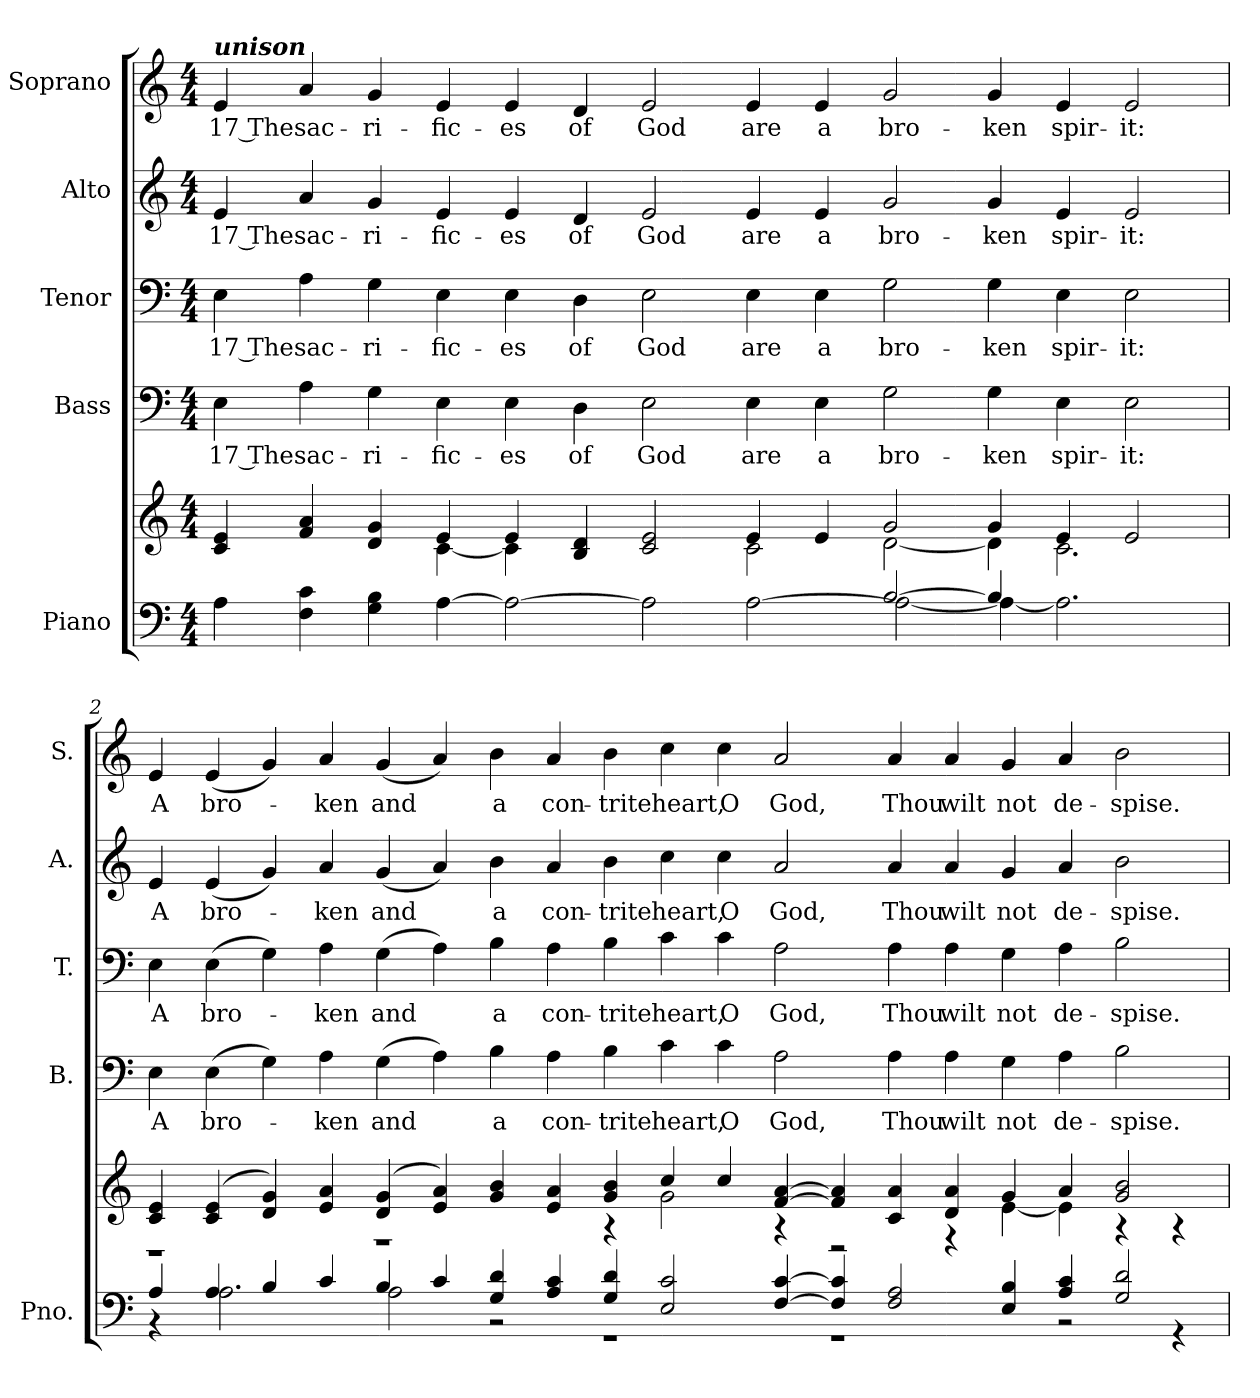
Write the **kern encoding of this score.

**kern	**kern	**kern	**text	**kern	**text	**kern	**text	**kern	**text
*part5	*part5	*part4	*part4	*part3	*part3	*part2	*part2	*part1	*part1
*staff6	*staff5	*staff4	*staff4	*staff3	*staff3	*staff2	*staff2	*staff1	*staff1
*I"Piano	*	*I"Bass	*	*I"Tenor	*	*I"Alto	*	*I"Soprano	*
*I'Pno.	*	*I'B.	*	*I'T.	*	*I'A.	*	*I'S.	*
!!LO:PB:g=z
*clefF4	*clefG2	*clefF4	*	*clefF4	*	*clefG2	*	*clefG2	*
*k[]	*k[]	*k[]	*	*k[]	*	*k[]	*	*k[]	*
*C:	*C:	*C:	*	*C:	*	*C:	*	*C:	*
*M4/4	*M4/4	*M4/4	*	*M4/4	*	*M4/4	*	*M4/4	*
*MM150	*MM150	*MM150	*	*MM150	*	*MM150	*	*MM150	*
=1	=1	=1	=1	=1	=1	=1	=1	=1	=1
*^	*^	*	*	*	*	*	*	*	*
!	!	!	!	!	!LO:LY:b:color=#000000	!	!	!	!	!	!
!	!	!	!	!	!	!	!LO:LY:b:color=#000000	!	!	!	!
!	!	!	!	!	!	!	!	!	!LO:LY:b:color=#000000	!	!
!	!	!	!	!	!	!	!	!	!	!LO:TX:a:Bi:t=unison	!
!	!	!	!	!	!	!	!	!	!	!	!LO:LY:b:color=#000000
4Ai\	1ryy	4ci/ 4ei	2ryy	4Ei\	17 The	4Ei\	17 The	4ei/	17 The	4ei/	17 The
!	!	!	!	!	!LO:LY:b:color=#000000	!	!	!	!	!	!
!	!	!	!	!	!	!	!LO:LY:b:color=#000000	!	!	!	!
!	!	!	!	!	!	!	!	!	!LO:LY:b:color=#000000	!	!
!	!	!	!	!	!	!	!	!	!	!	!LO:LY:b:color=#000000
4Fi\ 4ci	.	4fi/ 4ai	.	4Ai\	sac-	4Ai\	sac-	4ai/	sac-	4ai/	sac-
!	!	!	!	!	!LO:LY:b:color=#000000	!	!	!	!	!	!
!	!	!	!	!	!	!	!LO:LY:b:color=#000000	!	!	!	!
!	!	!	!	!	!	!	!	!	!LO:LY:b:color=#000000	!	!
!	!	!	!	!	!	!	!	!	!	!	!LO:LY:b:color=#000000
4Gi\ 4Bi	.	4di/ 4gi	4ryy	4Gi\	-ri-	4Gi\	-ri-	4gi/	-ri-	4gi/	-ri-
!	!	!	!	!	!LO:LY:b:color=#000000	!	!	!	!	!	!
!	!	!	!	!	!	!	!LO:LY:b:color=#000000	!	!	!	!
!	!	!	!	!	!	!	!	!	!LO:LY:b:color=#000000	!	!
!	!	!	!	!	!	!	!	!	!	!	!LO:LY:b:color=#000000
[>4Ai\	.	4ei/	[<4ci\	4Ei\	-fic-	4Ei\	-fic-	4ei/	-fic-	4ei/	-fic-
!	!	!	!	!	!LO:LY:b:color=#000000	!	!	!	!	!	!
!	!	!	!	!	!	!	!LO:LY:b:color=#000000	!	!	!	!
!	!	!	!	!	!	!	!	!	!LO:LY:b:color=#000000	!	!
!	!	!	!	!	!	!	!	!	!	!	!LO:LY:b:color=#000000
2Ai\_>	1ryy	4ei/	4ci\]	4Ei\	-es	4Ei\	-es	4ei/	-es	4ei/	-es
!	!	!	!	!	!LO:LY:b:color=#000000	!	!	!	!	!	!
!	!	!	!	!	!	!	!LO:LY:b:color=#000000	!	!	!	!
!	!	!	!	!	!	!	!	!	!LO:LY:b:color=#000000	!	!
!	!	!	!	!	!	!	!	!	!	!	!LO:LY:b:color=#000000
.	.	4Bi/ 4di	4ryy	4Di\	of	4Di\	of	4di/	of	4di/	of
!	!	!	!	!	!LO:LY:b:color=#000000	!	!	!	!	!	!
!	!	!	!	!	!	!	!LO:LY:b:color=#000000	!	!	!	!
!	!	!	!	!	!	!	!	!	!LO:LY:b:color=#000000	!	!
!	!	!	!	!	!	!	!	!	!	!	!LO:LY:b:color=#000000
2Ai\]	.	2ci/ 2ei	2ryy	2Ei\	God	2Ei\	God	2ei/	God	2ei/	God
!	!	!	!	!	!LO:LY:b:color=#000000	!	!	!	!	!	!
!	!	!	!	!	!	!	!LO:LY:b:color=#000000	!	!	!	!
!	!	!	!	!	!	!	!	!	!LO:LY:b:color=#000000	!	!
!	!	!	!	!	!	!	!	!	!	!	!LO:LY:b:color=#000000
[<2Ai\	2ryy	4ei/	2ci\	4Ei\	are	4Ei\	are	4ei/	are	4ei/	are
!	!	!	!	!	!LO:LY:b:color=#000000	!	!	!	!	!	!
!	!	!	!	!	!	!	!LO:LY:b:color=#000000	!	!	!	!
!	!	!	!	!	!	!	!	!	!LO:LY:b:color=#000000	!	!
!	!	!	!	!	!	!	!	!	!	!	!LO:LY:b:color=#000000
.	.	4ei/	.	4Ei\	a	4Ei\	a	4ei/	a	4ei/	a
!	!	!	!	!	!LO:LY:b:color=#000000	!	!	!	!	!	!
!	!	!	!	!	!	!	!LO:LY:b:color=#000000	!	!	!	!
!	!	!	!	!	!	!	!	!	!LO:LY:b:color=#000000	!	!
!	!	!	!	!	!	!	!	!	!	!	!LO:LY:b:color=#000000
[>2Bi/	2Ai\_<	2gi/	[<2di\	2Gi\	bro-	2Gi\	bro-	2gi/	bro-	2gi/	bro-
!	!	!	!	!	!LO:LY:b:color=#000000	!	!	!	!	!	!
!	!	!	!	!	!	!	!LO:LY:b:color=#000000	!	!	!	!
!	!	!	!	!	!	!	!	!	!LO:LY:b:color=#000000	!	!
!	!	!	!	!	!	!	!	!	!	!	!LO:LY:b:color=#000000
4Bi/]	4Ai\_<	4gi/	4di\]	4Gi\	-ken	4Gi\	-ken	4gi/	-ken	4gi/	-ken
!	!	!	!	!	!LO:LY:b:color=#000000	!	!	!	!	!	!
!	!	!	!	!	!	!	!LO:LY:b:color=#000000	!	!	!	!
!	!	!	!	!	!	!	!	!	!LO:LY:b:color=#000000	!	!
!	!	!	!	!	!	!	!	!	!	!	!LO:LY:b:color=#000000
2.Ai\]	4ryy	4ei/	2.ci\	4Ei\	spir-	4Ei\	spir-	4ei/	spir-	4ei/	spir-
!	!	!	!	!	!LO:LY:b:color=#000000	!	!	!	!	!	!
!	!	!	!	!	!	!	!LO:LY:b:color=#000000	!	!	!	!
!	!	!	!	!	!	!	!	!	!LO:LY:b:color=#000000	!	!
!	!	!	!	!	!	!	!	!	!	!	!LO:LY:b:color=#000000
.	2ryy	2ei/	.	2Ei\	-it:	2Ei\	-it:	2ei/	-it:	2ei/	-it:
!!LO:PB:g=z
=2	=2	=2	=2	=2	=2	=2	=2	=2	=2	=2	=2
!	!	!	!	!	!LO:LY:b:color=#000000	!	!	!	!	!	!
!	!	!	!	!	!	!	!LO:LY:b:color=#000000	!	!	!	!
!	!	!	!	!	!	!	!	!	!LO:LY:b:color=#000000	!	!
!	!	!	!	!	!	!	!	!	!	!	!LO:LY:b:color=#000000
4Ai/	4r	4ci/ 4ei	1r	4Ei\	A	4Ei\	A	4ei/	A	4ei/	A
!	!	!	!	!	!LO:LY:b:color=#000000	!	!	!	!	!	!
!	!	!	!	!	!	!	!LO:LY:b:color=#000000	!	!	!	!
!	!	!	!	!	!	!	!	!	!LO:LY:b:color=#000000	!	!
!	!	!	!	!	!	!	!	!	!	!	!LO:LY:b:color=#000000
4Ai/	2.Ai\	(4ci/ 4ei	.	(4Ei\	bro-	(4Ei\	bro-	(4ei/	bro-	(4ei/	bro-
4Bi/	.	4di/ 4gi)	.	4Gi\)	.	4Gi\)	.	4gi/)	.	4gi/)	.
!	!	!	!	!	!LO:LY:b:color=#000000	!	!	!	!	!	!
!	!	!	!	!	!	!	!LO:LY:b:color=#000000	!	!	!	!
!	!	!	!	!	!	!	!	!	!LO:LY:b:color=#000000	!	!
!	!	!	!	!	!	!	!	!	!	!	!LO:LY:b:color=#000000
4ci/	.	4ei/ 4ai	.	4Ai\	-ken	4Ai\	-ken	4ai/	-ken	4ai/	-ken
!	!	!	!	!	!LO:LY:b:color=#000000	!	!	!	!	!	!
!	!	!	!	!	!	!	!LO:LY:b:color=#000000	!	!	!	!
!	!	!	!	!	!	!	!	!	!LO:LY:b:color=#000000	!	!
!	!	!	!	!	!	!	!	!	!	!	!LO:LY:b:color=#000000
4Bi/	2Ai\	(4di/ 4gi	1r	(4Gi\	and	(4Gi\	and	(4gi/	and	(4gi/	and
4ci/	.	4ei/ 4ai)	.	4Ai\)	.	4Ai\)	.	4ai/)	.	4ai/)	.
!	!	!	!	!	!LO:LY:b:color=#000000	!	!	!	!	!	!
!	!	!	!	!	!	!	!LO:LY:b:color=#000000	!	!	!	!
!	!	!	!	!	!	!	!	!	!LO:LY:b:color=#000000	!	!
!	!	!	!	!	!	!	!	!	!	!	!LO:LY:b:color=#000000
4Gi/ 4di	2r	4gi/ 4bi	.	4Bi\	a	4Bi\	a	4bi\	a	4bi\	a
!	!	!	!	!	!LO:LY:b:color=#000000	!	!	!	!	!	!
!	!	!	!	!	!	!	!LO:LY:b:color=#000000	!	!	!	!
!	!	!	!	!	!	!	!	!	!LO:LY:b:color=#000000	!	!
!	!	!	!	!	!	!	!	!	!	!	!LO:LY:b:color=#000000
4Ai/ 4ci	.	4ei/ 4ai	.	4Ai\	con-	4Ai\	con-	4ai/	con-	4ai/	con-
!	!	!	!	!	!LO:LY:b:color=#000000	!	!	!	!	!	!
!	!	!	!	!	!	!	!LO:LY:b:color=#000000	!	!	!	!
!	!	!	!	!	!	!	!	!	!LO:LY:b:color=#000000	!	!
!	!	!	!	!	!	!	!	!	!	!	!LO:LY:b:color=#000000
4Gi/ 4di	1r	4gi/ 4bi	4r	4Bi\	-trite	4Bi\	-trite	4bi\	-trite	4bi\	-trite
!	!	!	!	!	!LO:LY:b:color=#000000	!	!	!	!	!	!
!	!	!	!	!	!	!	!LO:LY:b:color=#000000	!	!	!	!
!	!	!	!	!	!	!	!	!	!LO:LY:b:color=#000000	!	!
!	!	!	!	!	!	!	!	!	!	!	!LO:LY:b:color=#000000
2Ei/ 2ci	.	4cci/	2gi\	4ci\	heart,	4ci\	heart,	4cci\	heart,	4cci\	heart,
!	!	!	!	!	!LO:LY:b:color=#000000	!	!	!	!	!	!
!	!	!	!	!	!	!	!LO:LY:b:color=#000000	!	!	!	!
!	!	!	!	!	!	!	!	!	!LO:LY:b:color=#000000	!	!
!	!	!	!	!	!	!	!	!	!	!	!LO:LY:b:color=#000000
.	.	4cci/	.	4ci\	O	4ci\	O	4cci\	O	4cci\	O
!	!	!	!	!	!LO:LY:b:color=#000000	!	!	!	!	!	!
!	!	!	!	!	!	!	!LO:LY:b:color=#000000	!	!	!	!
!	!	!	!	!	!	!	!	!	!LO:LY:b:color=#000000	!	!
!	!	!	!	!	!	!	!	!	!	!	!LO:LY:b:color=#000000
[>4Fi/ [>4ci	.	[>4fi/ [>4ai	4r	2Ai\	God,	2Ai\	God,	2ai/	God,	2ai/	God,
4Fi/] 4ci]	1r	4fi/] 4ai]	2r	.	.	.	.	.	.	.	.
!	!	!	!	!	!LO:LY:b:color=#000000	!	!	!	!	!	!
!	!	!	!	!	!	!	!LO:LY:b:color=#000000	!	!	!	!
!	!	!	!	!	!	!	!	!	!LO:LY:b:color=#000000	!	!
!	!	!	!	!	!	!	!	!	!	!	!LO:LY:b:color=#000000
2Fi/ 2Ai	.	4ci/ 4ai	.	4Ai\	Thou	4Ai\	Thou	4ai/	Thou	4ai/	Thou
!	!	!	!	!	!LO:LY:b:color=#000000	!	!	!	!	!	!
!	!	!	!	!	!	!	!LO:LY:b:color=#000000	!	!	!	!
!	!	!	!	!	!	!	!	!	!LO:LY:b:color=#000000	!	!
!	!	!	!	!	!	!	!	!	!	!	!LO:LY:b:color=#000000
.	.	4di/ 4ai	4r	4Ai\	wilt	4Ai\	wilt	4ai/	wilt	4ai/	wilt
!	!	!	!	!	!LO:LY:b:color=#000000	!	!	!	!	!	!
!	!	!	!	!	!	!	!LO:LY:b:color=#000000	!	!	!	!
!	!	!	!	!	!	!	!	!	!LO:LY:b:color=#000000	!	!
!	!	!	!	!	!	!	!	!	!	!	!LO:LY:b:color=#000000
4Ei/ 4Bi	.	4gi/	[<4ei\	4Gi\	not	4Gi\	not	4gi/	not	4gi/	not
!	!	!	!	!	!LO:LY:b:color=#000000	!	!	!	!	!	!
!	!	!	!	!	!	!	!LO:LY:b:color=#000000	!	!	!	!
!	!	!	!	!	!	!	!	!	!LO:LY:b:color=#000000	!	!
!	!	!	!	!	!	!	!	!	!	!	!LO:LY:b:color=#000000
4Ai/ 4ci	2r	4ai/	4ei\]	4Ai\	de-	4Ai\	de-	4ai/	de-	4ai/	de-
!	!	!	!	!	!LO:LY:b:color=#000000	!	!	!	!	!	!
!	!	!	!	!	!	!	!LO:LY:b:color=#000000	!	!	!	!
!	!	!	!	!	!	!	!	!	!LO:LY:b:color=#000000	!	!
!	!	!	!	!	!	!	!	!	!	!	!LO:LY:b:color=#000000
2Gi/ 2di	.	2gi/ 2bi	4r	2Bi\	-spise.	2Bi\	-spise.	2bi\	-spise.	2bi\	-spise.
.	4r	.	4r	.	.	.	.	.	.	.	.
*v	*v	*	*	*	*	*	*	*	*	*	*
*	*v	*v	*	*	*	*	*	*	*	*
=	=	=	=	=	=	=	=	=	=
*-	*-	*-	*-	*-	*-	*-	*-	*-	*-
